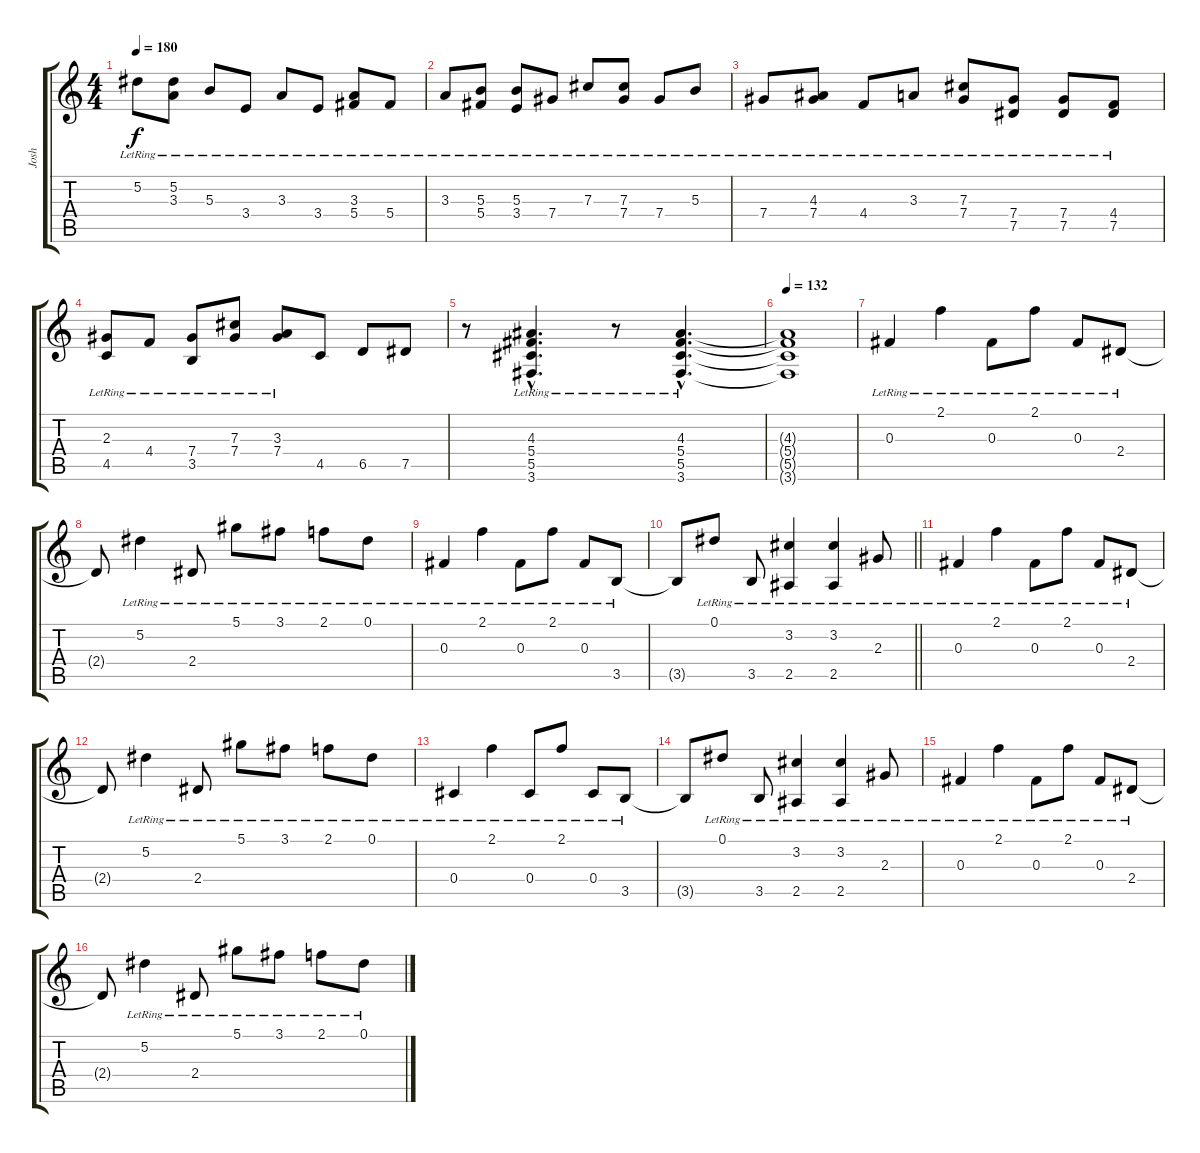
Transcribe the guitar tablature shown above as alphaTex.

\track ("Josh" "Josh") {instrument distortionguitar}
\staff {score tabs}
\tuning (Eb4 Bb3 Gb3 Db3 Ab2 Eb2) {hide}
\ts (4 4)
\tempo 180
\clef g2
\ks c
5.2{lr}.8{dy f} (5.2{lr} 3.3{lr}).8 5.3{lr}.8 3.4{lr}.8 3.3{lr}.8 3.4{lr}.8 (3.3{lr} 5.4{lr}).8 5.4{lr}.8 |
3.3{lr}.8 (5.3{lr} 5.4{lr}).8 (5.3{lr} 3.4{lr}).8 7.4{lr}.8 7.3{lr}.8 (7.3{lr} 7.4{lr}).8 7.4{lr}.8 5.3{lr}.8 |
7.4{lr}.8 (4.3{lr} 7.4{lr}).8 4.4{lr}.8 3.3{lr}.8 (7.3{lr} 7.4{lr}).8 (7.4{lr} 7.5{lr}).8 (7.4{lr} 7.5{lr}).8 (4.4{lr} 7.5{lr}).8 |
(2.3{lr} 4.5{lr}).8 4.4{lr}.8 (7.4{lr} 3.5{lr}).8 (7.3{lr} 7.4{lr}).8 (3.3{lr} 7.4{lr}).8 4.5.8 6.5.8 7.5.8 |
r.8{instrument distortionguitar} (4.3{hac lr} 5.4{hac lr} 5.5{hac lr} 3.6{hac lr}).4{d} r.8 (4.3{hac lr} 5.4{hac lr} 5.5{hac lr} 3.6{hac lr}).4{d} |
\tempo 132
(4.3{t} 5.4{t} 5.5{t} 3.6{t}).1{volume 0 instrument electricguitarjazz} |
0.3{lr}.4{volume 12} 2.1{lr}.4 0.3{lr}.8 2.1{lr}.8 0.3{lr}.8 2.4{lr}.8 |
2.4{t}.8 5.2{lr}.4 2.4{lr}.8 5.1{lr}.8 3.1{lr}.8 2.1{lr}.8 0.1{lr}.8 |
0.3{lr}.4 2.1{lr}.4 0.3{lr}.8 2.1{lr}.8 0.3{lr}.8 3.5{lr}.8 |
\barLineRight lightlight
3.5{t}.8 0.1{lr}.8 3.5{lr}.8 (3.2{lr} 2.5{lr}).4 (3.2{lr} 2.5{lr}).4 2.3{lr}.8 |
\section ("" "")
0.3{lr}.4 2.1{lr}.4 0.3{lr}.8 2.1{lr}.8 0.3{lr}.8 2.4{lr}.8 |
2.4{t}.8 5.2{lr}.4 2.4{lr}.8 5.1{lr}.8 3.1{lr}.8 2.1{lr}.8 0.1{lr}.8 |
0.4{lr}.4 2.1{lr}.4 0.4{lr}.8 2.1{lr}.8 0.4{lr}.8 3.5{lr}.8 |
3.5{t}.8 0.1{lr}.8 3.5{lr}.8 (3.2{lr} 2.5{lr}).4 (3.2{lr} 2.5{lr}).4 2.3{lr}.8 |
0.3{lr}.4 2.1{lr}.4 0.3{lr}.8 2.1{lr}.8 0.3{lr}.8 2.4{lr}.8 |
2.4{t}.8 5.2{lr}.4 2.4{lr}.8 5.1{lr}.8 3.1{lr}.8 2.1{lr}.8 0.1{lr}.8
